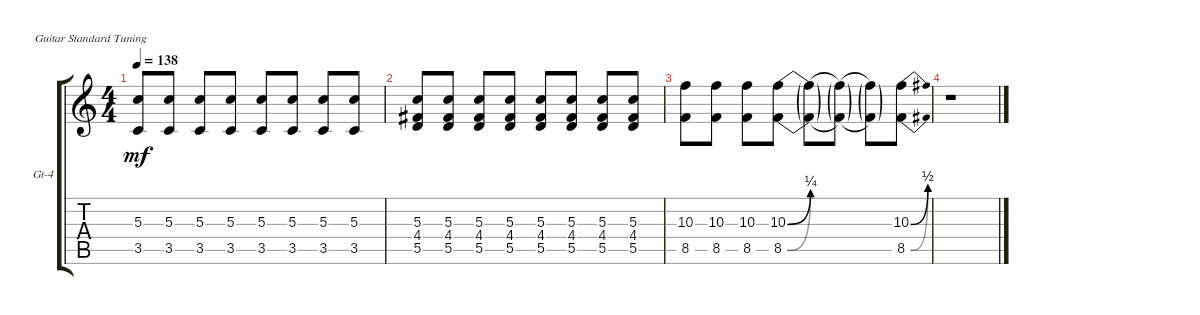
\defaultSystemsLayout 4
\bracketExtendMode groupsimilarinstruments
\firstSystemTrackNameOrientation horizontal
\otherSystemsTrackNameOrientation horizontal
\track ("Guitar 4" "Gt-4") {instrument distortionguitar}
\staff {score tabs}
\tuning (E4 B3 G3 D3 A2 E2)
\ts (4 4)
\tempo 138
\clef g2
\scale
0.333333
\ks c
(3.5 5.3).8{dy mf} (3.5 5.3).8 (3.5 5.3).8 (3.5 5.3).8 (3.5 5.3).8 (3.5 5.3).8 (3.5 5.3).8 (3.5 5.3).8 |
\scale
0.333333 (5.5 4.4 5.3).8 (5.5 4.4 5.3).8 (5.5 4.4 5.3).8 (5.5 4.4 5.3).8 (5.5 4.4 5.3).8 (5.5 4.4 5.3).8 (5.5 4.4 5.3).8 (5.5 4.4 5.3).8 |
(8.5 10.3).8 (8.5 10.3).8 (8.5 10.3).8 (8.5{be (bend 0 0 15 1)} 10.3{be (bend 0 0 15 1)}).8 (8.5{be (hold 0 0 60 0) t} 10.3{be (hold 0 0 60 0) t}).8 (8.5{be (hold 0 0 60 0) t} 10.3{be (hold 0 0 60 0) t}).8 (8.5{be (hold 0 0 60 0) t} 10.3{be (hold 0 0 60 0) t}).8 (8.5{be (bend 0 0 15 2)} 10.3{be (bend 0 0 14.399999999999999 2)}).8 |
r.1
